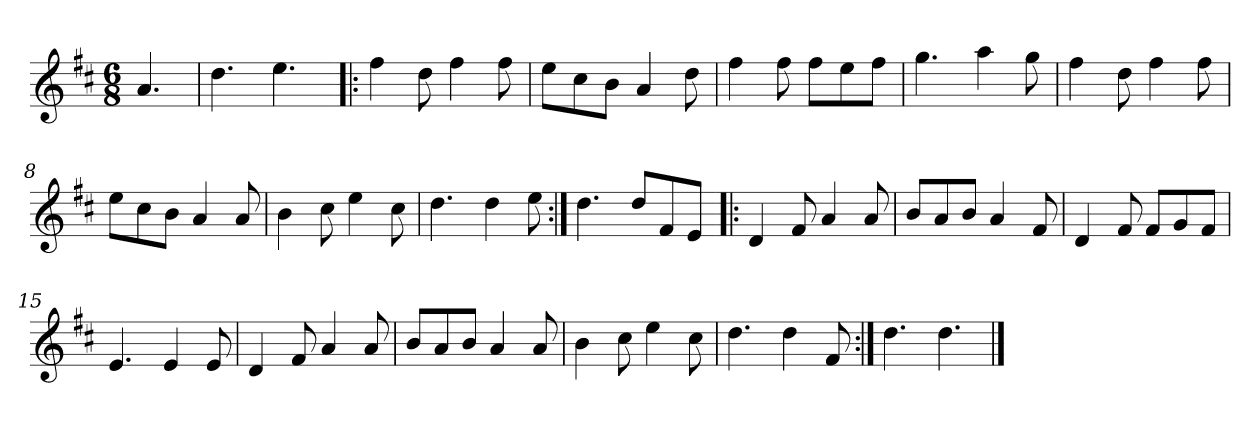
**kern
*part1
*staff1
*clefG2
*k[f#c#]
*D:
*M6/8
=1
4.a/
=2
4.dd\
4.ee\
=3!|:
4ff#\
8dd\
4ff#\
8ff#\
=4
8ee\L
8cc#\
8b\J
4a/
8dd\
=5
4ff#\
8ff#\
8ff#\L
8ee\
8ff#\J
=6
4.gg\
4aa\
8gg\
=7
4ff#\
8dd\
4ff#\
8ff#\
=8
8ee\L
8cc#\
8b\J
4a/
8a/
=9
4b\
8cc#\
4ee\
8cc#\
=10
4.dd\
4dd\
8ee\
!!LO:LB:g=z
=11:|!
4.dd\
8dd/L
8f#/
8e/J
=12!|:
4d/
8f#/
4a/
8a/
=13
8b/L
8a/
8b/J
4a/
8f#/
=14
4d/
8f#/
8f#/L
8g/
8f#/J
=15
4.e/
4e/
8e/
=16
4d/
8f#/
4a/
8a/
=17
8b/L
8a/
8b/J
4a/
8a/
=18
4b\
8cc#\
4ee\
8cc#\
!!LO:LB:g=z
=19
4.dd\
4dd\
8f#/
=20:|!
4.dd\
4.dd\
==
*-
